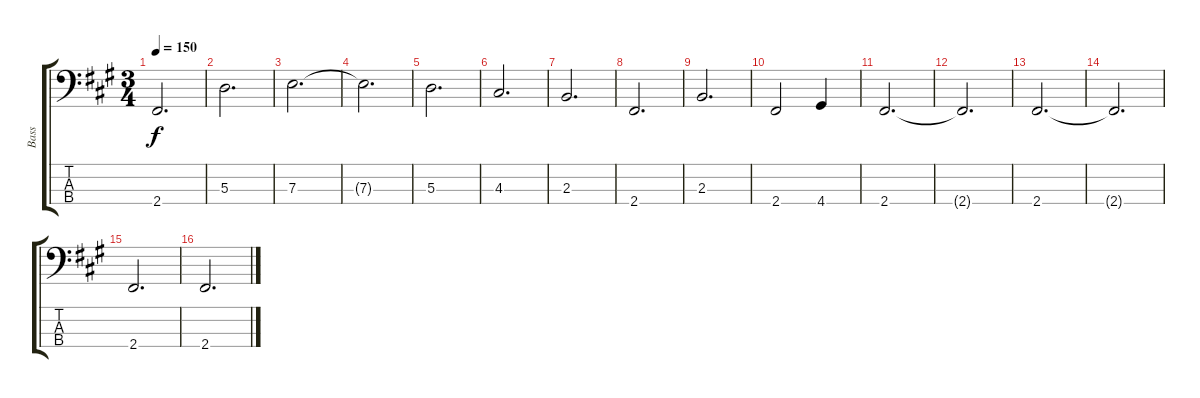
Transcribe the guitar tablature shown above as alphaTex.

\track ("Bass" "Bass") {instrument acousticbass}
\staff {score tabs}
\tuning (G2 D2 A1 E1) {hide}
\ts (3 4)
\tempo 150
\clef f4
\ks f#minor
2.4.2{d dy f} |
5.3.2{d} |
7.3.2{d} |
7.3{t}.2{d} |
5.3.2{d} |
4.3.2{d} |
2.3.2{d} |
2.4.2{d} |
2.3.2{d} |
2.4.2 4.4.4 |
2.4.2{d} |
2.4{t}.2{d} |
2.4.2{d} |
2.4{t}.2{d} |
2.4.2{d} |
2.4.2{d}
